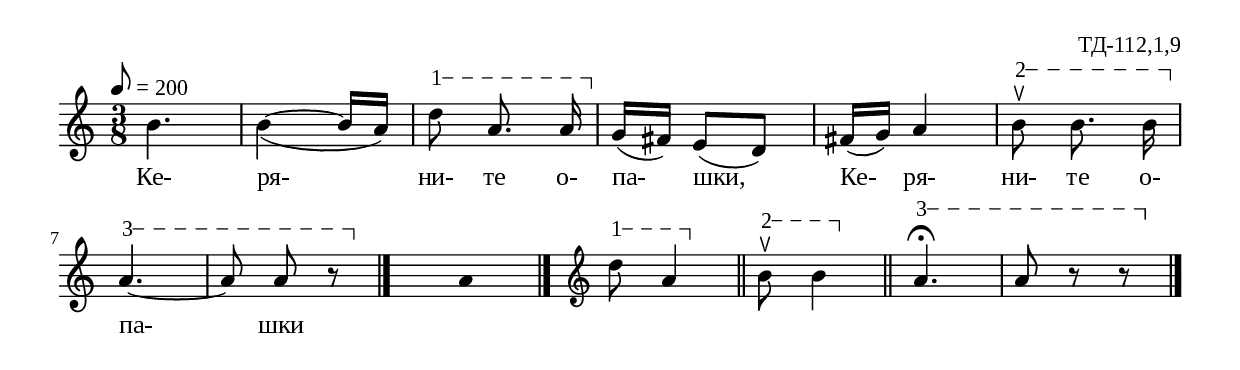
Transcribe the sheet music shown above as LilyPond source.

%{
laz_112_1_09
%}

\include "td-preamble.ly"

\score {
\relative c'' {
\tempo 8 = 200
 \time 3/8
\slurDown 
b4. | b4~( b16[ a]) | 
\varA
d8\startTextSpan a8.\noBeam a16\stopTextSpan | 
g16[( fis]) e8([ d)] | fis16[( g]) a4 |
\varB
b8\startTextSpan^\ltoe b8.\noBeam b16\stopTextSpan | 
\break
\varC
a4.\startTextSpan~ | a8\noBeam a8 r\stopTextSpan
 \bar "|." 
 s8. \fixB a8 \fixC s16
 \bar "|." 
\set Score.measureLength = #(ly:make-moment 1 16)  
 s16 \bar ""  
 \set Score.measureLength = #(ly:make-moment 3 8)  
 \clef treble 
\varA
d8\startTextSpan a4\stopTextSpan \bar "||"
\varB
b8\startTextSpan^\ltoe b4\stopTextSpan \bar "||"
\varC
a4.\startTextSpan\fermata | a8 r r\stopTextSpan
\bar "|." 
}
\addlyrics { Ке- ря- ни- те о- па- шки, Ке- ря- ни- те о- па- шки }
%
\layout {
  indent = #0
  line-width = 190\mm
  ragged-right=##f
}
%
\midi { 
	\context {
		\Score
		tempoWholesPerMinute = #(ly:make-moment 200 8)
		}
	}
}
%
\header{
  opus = "ТД-112,1,9"
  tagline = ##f
}


